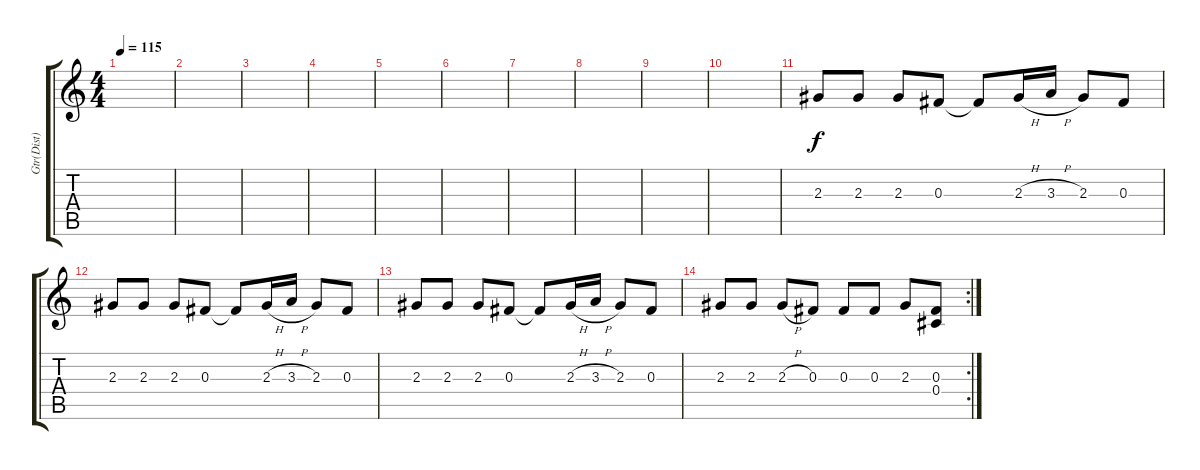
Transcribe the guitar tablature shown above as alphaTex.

\track ("Gtr(Dist)" "Gtr(Dist)") {instrument distortionguitar}
\staff {score tabs}
\tuning (Eb4 Bb3 Gb3 Db3 Ab2 Eb2) {hide}
\ts (4 4)
\tempo 115
\clef g2
\ks c
|
|
|
|
|
|
|
|
|
|
2.3.8 2.3.8 2.3.8 0.3.8 0.3{t}.8 2.3{h}.16 3.3{h}.16 2.3.8 0.3.8 |
2.3.8 2.3.8 2.3.8 0.3.8 0.3{t}.8 2.3{h}.16 3.3{h}.16 2.3.8 0.3.8 |
2.3.8 2.3.8 2.3.8 0.3.8 0.3{t}.8 2.3{h}.16 3.3{h}.16 2.3.8 0.3.8 |
\rc 2
2.3.8 2.3.8 2.3{h}.8 0.3.8 0.3.8 0.3.8 2.3.8 (0.3 0.4).8
